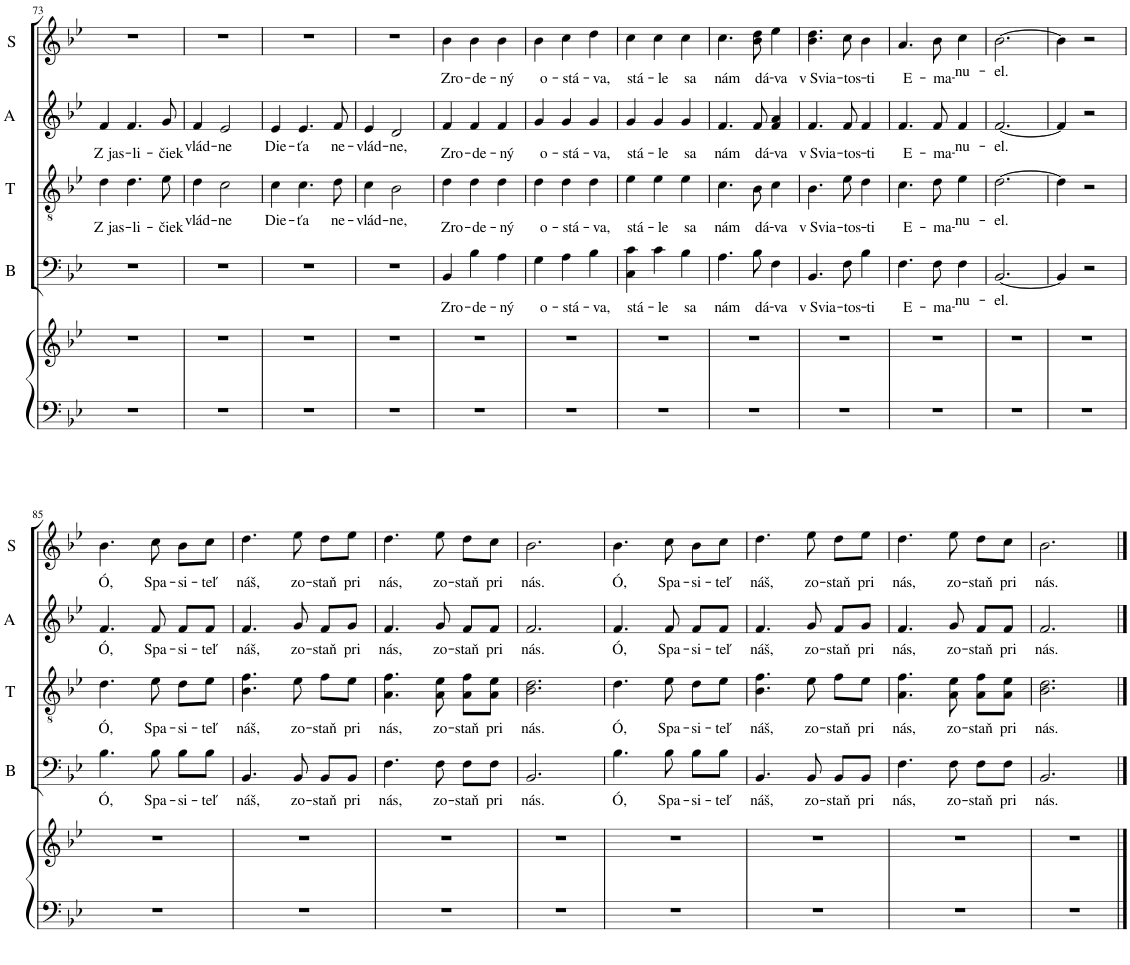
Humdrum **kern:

**kern	**kern	**kern	**text	**kern	**text	**kern	**text	**kern	**text
*part5	*part5	*part4	*part4	*part3	*part3	*part2	*part2	*part1	*part1
*staff6	*staff5	*staff4	*staff4	*staff3	*staff3	*staff2	*staff2	*staff1	*staff1
*I"Org.	*	*I"B	*	*I"T	*	*I"A	*	*I"S	*
*	*	*I'B	*	*I'T	*	*I'A	*	*I'S	*
!!LO:PB:g=z
*clefF4	*clefG2	*clefF4	*	*clefGv2	*	*clefG2	*	*clefG2	*
*k[b-e-]	*k[b-e-]	*k[b-e-]	*	*k[b-e-]	*	*k[b-e-]	*	*k[b-e-]	*
*M3/4	*M3/4	*M3/4	*	*M3/4	*	*M3/4	*	*M3/4	*
=73	=73	=73	=73	=73	=73	=73	=73	=73	=73
!	!	!	!	!	!LO:LY:b	!	!LO:LY:b	!	!
2.r	2.r	2.r	.	4d\	Z jas-	4f/	Z jas-	2.r	.
!	!	!	!	!	!LO:LY:b	!	!LO:LY:b	!	!
.	.	.	.	4.d\	-li-	4.f/	-li-	.	.
!	!	!	!	!	!LO:LY:b	!	!LO:LY:b	!	!
.	.	.	.	8e-\	-čiek	8g/	-čiek	.	.
=74	=74	=74	=74	=74	=74	=74	=74	=74	=74
!	!	!	!	!	!LO:LY:b	!	!LO:LY:b	!	!
2.r	2.r	2.r	.	4d\	vlád-	4f/	vlád-	2.r	.
!	!	!	!	!	!LO:LY:b	!	!LO:LY:b	!	!
.	.	.	.	2c\	-ne	2e-/	-ne	.	.
=75	=75	=75	=75	=75	=75	=75	=75	=75	=75
!	!	!	!	!	!LO:LY:b	!	!LO:LY:b	!	!
2.r	2.r	2.r	.	4c\	Die-	4e-/	Die-	2.r	.
!	!	!	!	!	!LO:LY:b	!	!LO:LY:b	!	!
.	.	.	.	4.c\	-ťa	4.e-/	-ťa	.	.
!	!	!	!	!	!LO:LY:b	!	!LO:LY:b	!	!
.	.	.	.	8d\	ne-	8f/	ne-	.	.
=76	=76	=76	=76	=76	=76	=76	=76	=76	=76
!	!	!	!	!	!LO:LY:b	!	!LO:LY:b	!	!
2.r	2.r	2.r	.	4c\	-vlád-	4e-/	-vlád-	2.r	.
!	!	!	!	!	!LO:LY:b	!	!LO:LY:b	!	!
.	.	.	.	2B-\	-ne,	2d/	-ne,	.	.
=77	=77	=77	=77	=77	=77	=77	=77	=77	=77
!	!	!	!LO:LY:b	!	!LO:LY:b	!	!LO:LY:b	!	!LO:LY:b
2.r	2.r	4BB-/	Zro-	4d\	Zro-	4f/	Zro-	4b-\	Zro-
!	!	!	!LO:LY:b	!	!LO:LY:b	!	!LO:LY:b	!	!LO:LY:b
.	.	4B-\	-de-	4d\	-de-	4f/	-de-	4b-\	-de-
!	!	!	!LO:LY:b	!	!LO:LY:b	!	!LO:LY:b	!	!LO:LY:b
.	.	4A\	-ný	4d\	-ný	4f/	-ný	4b-\	-ný
=78	=78	=78	=78	=78	=78	=78	=78	=78	=78
!	!	!	!LO:LY:b	!	!LO:LY:b	!	!LO:LY:b	!	!LO:LY:b
2.r	2.r	4G\	o-	4d\	o-	4g/	o-	4b-\	o-
!	!	!	!LO:LY:b	!	!LO:LY:b	!	!LO:LY:b	!	!LO:LY:b
.	.	4A\	-stá-	4d\	-stá-	4g/	-stá-	4cc\	-stá-
!	!	!	!LO:LY:b	!	!LO:LY:b	!	!LO:LY:b	!	!LO:LY:b
.	.	4B-\	-va,	4d\	-va,	4g/	-va,	4dd\	-va,
=79	=79	=79	=79	=79	=79	=79	=79	=79	=79
!	!	!	!LO:LY:b	!	!LO:LY:b	!	!LO:LY:b	!	!LO:LY:b
2.r	2.r	4C\ 4c\	stá-	4e-\	stá-	4g/	stá-	4cc\	stá-
!	!	!	!LO:LY:b	!	!LO:LY:b	!	!LO:LY:b	!	!LO:LY:b
.	.	4c\	-le	4e-\	-le	4g/	-le	4cc\	-le
!	!	!	!LO:LY:b	!	!LO:LY:b	!	!LO:LY:b	!	!LO:LY:b
.	.	4B-\	sa	4e-\	sa	4g/	sa	4cc\	sa
=80	=80	=80	=80	=80	=80	=80	=80	=80	=80
!	!	!	!LO:LY:b	!	!LO:LY:b	!	!LO:LY:b	!	!LO:LY:b
2.r	2.r	4.A\	nám	4.c\	nám	4.f/	nám	4.cc\	nám
!	!	!	!LO:LY:b	!	!LO:LY:b	!	!LO:LY:b	!	!LO:LY:b
.	.	8B-\	dá-	8B-\	dá-	8f/	dá-	8b-\ 8dd\	dá-
!	!	!	!LO:LY:b	!	!LO:LY:b	!	!LO:LY:b	!	!LO:LY:b
.	.	4F\	-va	4c\	-va	4f/ 4a/	-va	4ee-\	-va
=81	=81	=81	=81	=81	=81	=81	=81	=81	=81
!	!	!	!LO:LY:b	!	!LO:LY:b	!	!LO:LY:b	!	!LO:LY:b
2.r	2.r	4.BB-/	v Svia-	4.B-\	v Svia-	4.f/	v Svia-	4.b-\ 4.dd\	v Svia-
!	!	!	!LO:LY:b	!	!LO:LY:b	!	!LO:LY:b	!	!LO:LY:b
.	.	8F\	-tos-	8e-\	-tos-	8f/	-tos-	8cc\	-tos-
!	!	!	!LO:LY:b	!	!LO:LY:b	!	!LO:LY:b	!	!LO:LY:b
.	.	4B-\	-ti	4d\	-ti	4f/	-ti	4b-\	-ti
=82	=82	=82	=82	=82	=82	=82	=82	=82	=82
!	!	!	!LO:LY:b	!	!LO:LY:b	!	!LO:LY:b	!	!LO:LY:b
2.r	2.r	4.F\	E-	4.c\	E-	4.f/	E-	4.a/	E-
!	!	!	!LO:LY:b	!	!LO:LY:b	!	!LO:LY:b	!	!LO:LY:b
.	.	8F\	-ma-	8d\	-ma-	8f/	-ma-	8b-\	-ma-
!	!	!	!LO:LY:b	!	!LO:LY:b	!	!LO:LY:b	!	!LO:LY:b
.	.	4F\	-nu-	4e-\	-nu-	4f/	-nu-	4cc\	-nu-
=83	=83	=83	=83	=83	=83	=83	=83	=83	=83
!	!	!	!LO:LY:b	!	!LO:LY:b	!	!LO:LY:b	!	!LO:LY:b
2.r	2.r	[2.BB-/	-el.	[2.d\	-el.	[2.f/	-el.	[2.b-\	-el.
=84	=84	=84	=84	=84	=84	=84	=84	=84	=84
2.r	2.r	4BB-/]	.	4d\]	.	4f/]	.	4b-\]	.
.	.	2r	.	2r	.	2r	.	2r	.
!!LO:LB:g=z
=85	=85	=85	=85	=85	=85	=85	=85	=85	=85
!	!	!	!LO:LY:b	!	!LO:LY:b	!	!LO:LY:b	!	!LO:LY:b
2.r	2.r	4.B-\	Ó,	4.d\	Ó,	4.f/	Ó,	4.b-\	Ó,
!	!	!	!LO:LY:b	!	!LO:LY:b	!	!LO:LY:b	!	!LO:LY:b
.	.	8B-\	Spa-	8e-\	Spa-	8f/	Spa-	8cc\	Spa-
!	!	!	!LO:LY:b	!	!LO:LY:b	!	!LO:LY:b	!	!LO:LY:b
.	.	8B-\L	-si-	8d\L	-si-	8f/L	-si-	8b-\L	-si-
!	!	!	!LO:LY:b	!	!LO:LY:b	!	!LO:LY:b	!	!LO:LY:b
.	.	8B-\J	-teľ	8e-\J	-teľ	8f/J	-teľ	8cc\J	-teľ
=86	=86	=86	=86	=86	=86	=86	=86	=86	=86
!	!	!	!LO:LY:b	!	!LO:LY:b	!	!LO:LY:b	!	!LO:LY:b
2.r	2.r	4.BB-/	náš,	4.B-\ 4.f\	náš,	4.f/	náš,	4.dd\	náš,
!	!	!	!LO:LY:b	!	!LO:LY:b	!	!LO:LY:b	!	!LO:LY:b
.	.	8BB-/	zo-	8e-\	zo-	8g/	zo-	8ee-\	zo-
!	!	!	!LO:LY:b	!	!LO:LY:b	!	!LO:LY:b	!	!LO:LY:b
.	.	8BB-/L	-staň	8f\L	-staň	8f/L	-staň	8dd\L	-staň
!	!	!	!LO:LY:b	!	!LO:LY:b	!	!LO:LY:b	!	!LO:LY:b
.	.	8BB-/J	pri	8e-\J	pri	8g/J	pri	8ee-\J	pri
=87	=87	=87	=87	=87	=87	=87	=87	=87	=87
!	!	!	!LO:LY:b	!	!LO:LY:b	!	!LO:LY:b	!	!LO:LY:b
2.r	2.r	4.F\	nás,	4.A\ 4.f\	nás,	4.f/	nás,	4.dd\	nás,
!	!	!	!LO:LY:b	!	!LO:LY:b	!	!LO:LY:b	!	!LO:LY:b
.	.	8F\	zo-	8A\ 8e-\	zo-	8g/	zo-	8ee-\	zo-
!	!	!	!LO:LY:b	!	!LO:LY:b	!	!LO:LY:b	!	!LO:LY:b
.	.	8F\L	-staň	8A\ 8f\L	-staň	8f/L	-staň	8dd\L	-staň
!	!	!	!LO:LY:b	!	!LO:LY:b	!	!LO:LY:b	!	!LO:LY:b
.	.	8F\J	pri	8A\ 8e-\J	pri	8f/J	pri	8cc\J	pri
=88	=88	=88	=88	=88	=88	=88	=88	=88	=88
!	!	!	!LO:LY:b	!	!LO:LY:b	!	!LO:LY:b	!	!LO:LY:b
2.r	2.r	2.BB-/	nás.	2.B-\ 2.d\	nás.	2.f/	nás.	2.b-\	nás.
=89	=89	=89	=89	=89	=89	=89	=89	=89	=89
!	!	!	!LO:LY:b	!	!LO:LY:b	!	!LO:LY:b	!	!LO:LY:b
2.r	2.r	4.B-\	Ó,	4.d\	Ó,	4.f/	Ó,	4.b-\	Ó,
!	!	!	!LO:LY:b	!	!LO:LY:b	!	!LO:LY:b	!	!LO:LY:b
.	.	8B-\	Spa-	8e-\	Spa-	8f/	Spa-	8cc\	Spa-
!	!	!	!LO:LY:b	!	!LO:LY:b	!	!LO:LY:b	!	!LO:LY:b
.	.	8B-\L	-si-	8d\L	-si-	8f/L	-si-	8b-\L	-si-
!	!	!	!LO:LY:b	!	!LO:LY:b	!	!LO:LY:b	!	!LO:LY:b
.	.	8B-\J	-teľ	8e-\J	-teľ	8f/J	-teľ	8cc\J	-teľ
=90	=90	=90	=90	=90	=90	=90	=90	=90	=90
!	!	!	!LO:LY:b	!	!LO:LY:b	!	!LO:LY:b	!	!LO:LY:b
2.r	2.r	4.BB-/	náš,	4.B-\ 4.f\	náš,	4.f/	náš,	4.dd\	náš,
!	!	!	!LO:LY:b	!	!LO:LY:b	!	!LO:LY:b	!	!LO:LY:b
.	.	8BB-/	zo-	8e-\	zo-	8g/	zo-	8ee-\	zo-
!	!	!	!LO:LY:b	!	!LO:LY:b	!	!LO:LY:b	!	!LO:LY:b
.	.	8BB-/L	-staň	8f\L	-staň	8f/L	-staň	8dd\L	-staň
!	!	!	!LO:LY:b	!	!LO:LY:b	!	!LO:LY:b	!	!LO:LY:b
.	.	8BB-/J	pri	8e-\J	pri	8g/J	pri	8ee-\J	pri
=91	=91	=91	=91	=91	=91	=91	=91	=91	=91
!	!	!	!LO:LY:b	!	!LO:LY:b	!	!LO:LY:b	!	!LO:LY:b
2.r	2.r	4.F\	nás,	4.A\ 4.f\	nás,	4.f/	nás,	4.dd\	nás,
!	!	!	!LO:LY:b	!	!LO:LY:b	!	!LO:LY:b	!	!LO:LY:b
.	.	8F\	zo-	8A\ 8e-\	zo-	8g/	zo-	8ee-\	zo-
!	!	!	!LO:LY:b	!	!LO:LY:b	!	!LO:LY:b	!	!LO:LY:b
.	.	8F\L	-staň	8A\ 8f\L	-staň	8f/L	-staň	8dd\L	-staň
!	!	!	!LO:LY:b	!	!LO:LY:b	!	!LO:LY:b	!	!LO:LY:b
.	.	8F\J	pri	8A\ 8e-\J	pri	8f/J	pri	8cc\J	pri
=92	=92	=92	=92	=92	=92	=92	=92	=92	=92
!	!	!	!LO:LY:b	!	!LO:LY:b	!	!LO:LY:b	!	!LO:LY:b
2.r	2.r	2.BB-/	nás.	2.B-\ 2.d\	nás.	2.f/	nás.	2.b-\	nás.
==	==	==	==	==	==	==	==	==	==
*-	*-	*-	*-	*-	*-	*-	*-	*-	*-
